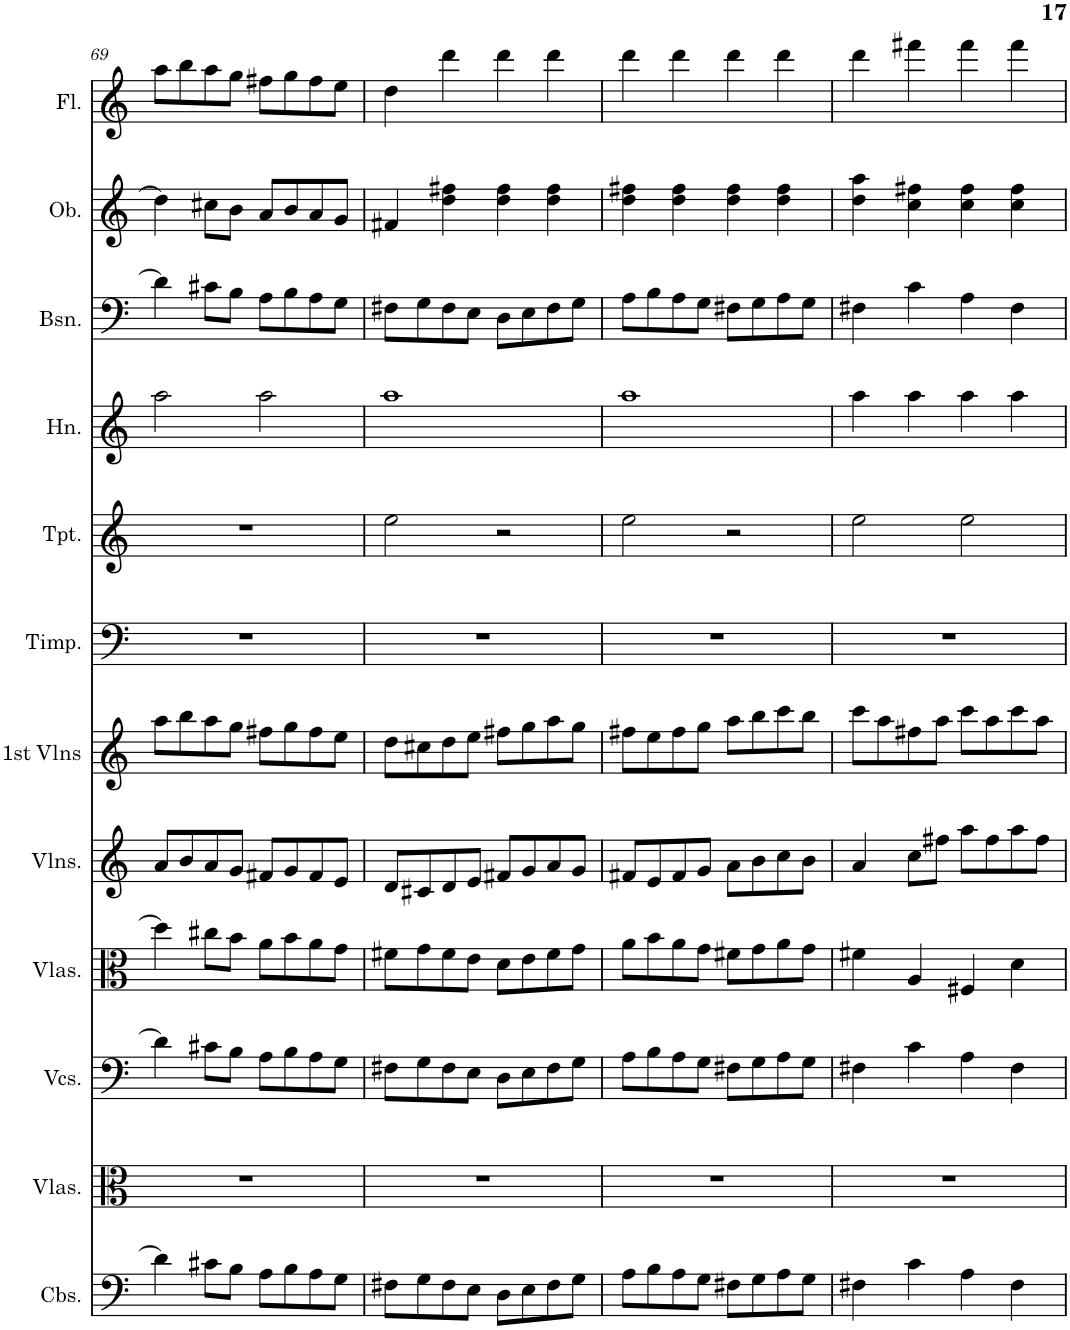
**kern	**kern	**kern	**kern	**kern	**kern	**kern	**kern	**kern	**kern	**kern	**kern
*part12	*part11	*part10	*part9	*part8	*part7	*part6	*part5	*part4	*part3	*part2	*part1
*staff12	*staff11	*staff10	*staff9	*staff8	*staff7	*staff6	*staff5	*staff4	*staff3	*staff2	*staff1
*I"Contrabasses	*I"Violas, Cello (tenor clef)	*I"Violoncellos	*I"Violas	*I"Violins	*I"1st Violins	*I"Timpani	*I"Trumpet	*I"Horn	*I"Bassoon	*I"Oboe	*I"Flute
*I'Cbs.	*I'Vlas.	*I'Vcs.	*I'Vlas.	*I'Vlns.	*I'1st Vlns	*I'Timp.	*I'Tpt.	*I'Hn.	*I'Bsn.	*I'Ob.	*I'Fl.
!!LO:PB:g=z
*clefF4	*clefC3	*clefF4	*clefC3	*clefG2	*clefG2	*clefF4	*clefG2	*clefG2	*clefF4	*clefG2	*clefG2
*Trd7c12	*	*	*	*	*	*	*Trd1c2	*Trd4c7	*	*	*
*k[]	*k[]	*k[]	*k[]	*k[]	*k[]	*k[]	*k[]	*k[]	*k[]	*k[]	*k[]
*M4/4	*M4/4	*M4/4	*M4/4	*M4/4	*M4/4	*M4/4	*M4/4	*M4/4	*M4/4	*M4/4	*M4/4
=69	=69	=69	=69	=69	=69	=69	=69	=69	=69	=69	=69
4d\]	1r	4d\]	4dd\]	8a/L	8aa\L	1r	1r	2aa\	4d\]	4dd\]	8aa\L
.	.	.	.	8b/	8bb\	.	.	.	.	.	8bb\
8c#X\L	.	8c#X\L	8cc#X\L	8a/	8aa\	.	.	.	8c#X\L	8cc#X\L	8aa\
8B\J	.	8B\J	8b\J	8g/J	8gg\J	.	.	.	8B\J	8b\J	8gg\J
8A\L	.	8A\L	8a\L	8f#X/L	8ff#X\L	.	.	2aa\	8A\L	8a/L	8ff#X\L
8B\	.	8B\	8b\	8g/	8gg\	.	.	.	8B\	8b/	8gg\
8A\	.	8A\	8a\	8f#/	8ff#\	.	.	.	8A\	8a/	8ff#\
8G\J	.	8G\J	8g\J	8e/J	8ee\J	.	.	.	8G\J	8g/J	8ee\J
=70	=70	=70	=70	=70	=70	=70	=70	=70	=70	=70	=70
8F#X\L	1r	8F#X\L	8f#X\L	8d/L	8dd\L	1r	2ee\	1aa	8F#X\L	4f#X/	4dd\
8G\	.	8G\	8g\	8c#X/	8cc#X\	.	.	.	8G\	.	.
8F#\	.	8F#\	8f#\	8d/	8dd\	.	.	.	8F#\	4dd\ 4ff#X\	4ddd\
8E\J	.	8E\J	8e\J	8e/J	8ee\J	.	.	.	8E\J	.	.
8D\L	.	8D\L	8d\L	8f#X/L	8ff#X\L	.	2r	.	8D\L	4dd\ 4ff#\	4ddd\
8E\	.	8E\	8e\	8g/	8gg\	.	.	.	8E\	.	.
8F#\	.	8F#\	8f#\	8a/	8aa\	.	.	.	8F#\	4dd\ 4ff#\	4ddd\
8G\J	.	8G\J	8g\J	8g/J	8gg\J	.	.	.	8G\J	.	.
=71	=71	=71	=71	=71	=71	=71	=71	=71	=71	=71	=71
8A\L	1r	8A\L	8a\L	8f#X/L	8ff#X\L	1r	2ee\	1aa	8A\L	4dd\ 4ff#X\	4ddd\
8B\	.	8B\	8b\	8e/	8ee\	.	.	.	8B\	.	.
8A\	.	8A\	8a\	8f#/	8ff#\	.	.	.	8A\	4dd\ 4ff#\	4ddd\
8G\J	.	8G\J	8g\J	8g/J	8gg\J	.	.	.	8G\J	.	.
8F#X\L	.	8F#X\L	8f#X\L	8a\L	8aa\L	.	2r	.	8F#X\L	4dd\ 4ff#\	4ddd\
8G\	.	8G\	8g\	8b\	8bb\	.	.	.	8G\	.	.
8A\	.	8A\	8a\	8cc\	8ccc\	.	.	.	8A\	4dd\ 4ff#\	4ddd\
8G\J	.	8G\J	8g\J	8b\J	8bb\J	.	.	.	8G\J	.	.
=72	=72	=72	=72	=72	=72	=72	=72	=72	=72	=72	=72
4F#X\	1r	4F#X\	4f#X\	4a/	8ccc\L	1r	2ee\	4aa\	4F#X\	4dd\ 4aa\	4ddd\
.	.	.	.	.	8aa\	.	.	.	.	.	.
4c\	.	4c\	4A/	8cc\L	8ff#X\	.	.	4aa\	4c\	4cc\ 4ff#X\	4fff#X\
.	.	.	.	8ff#X\J	8aa\J	.	.	.	.	.	.
4A\	.	4A\	4F#X/	8aa\L	8ccc\L	.	2ee\	4aa\	4A\	4cc\ 4ff#\	4fff#\
.	.	.	.	8ff#\	8aa\	.	.	.	.	.	.
4F#\	.	4F#\	4d\	8aa\	8ccc\	.	.	4aa\	4F#\	4cc\ 4ff#\	4fff#\
.	.	.	.	8ff#\J	8aa\J	.	.	.	.	.	.
=	=	=	=	=	=	=	=	=	=	=	=
*-	*-	*-	*-	*-	*-	*-	*-	*-	*-	*-	*-
